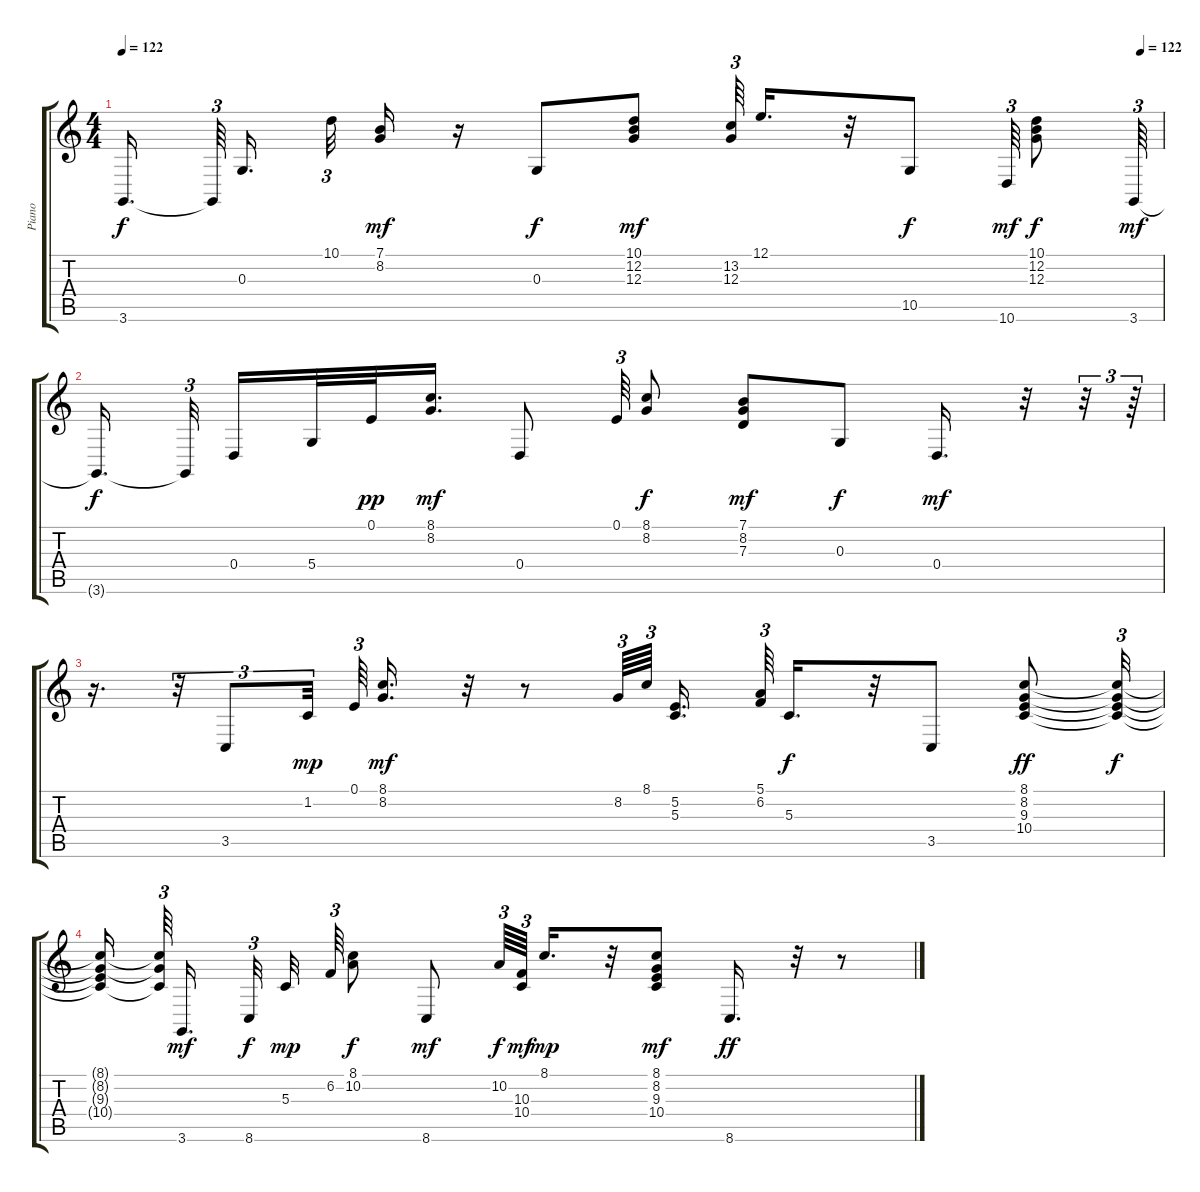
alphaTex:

\track ("Piano" "Piano") {instrument acousticgrandpiano}
\staff {score tabs}
\tuning (E4 B3 G3 D3 A2 E2) {hide}
\ts (4 4)
\tempo 122
\tempo (122 0.9791666666666666)
\clef g2
\ks c
3.6{t}.16{d dy f} 3.6{t}.64{tu (3 2)} 0.3.16{d} 10.1.32{tu (3 2)} (7.1 8.2).16{dy mf} r.16 0.3.8{dy f} (10.1 12.2 12.3).8{dy mf} (13.2 12.3).64{tu (3 2)} 12.1.16{d} r.32 10.5.8{dy f} 10.6.64{tu (3 2) dy mf} (10.1 12.2 12.3).8{dy f} 3.6.64{tu (3 2) dy mf} |
3.6{t}.16{d dy f} 3.6{t}.32{tu (3 2)} 0.4.16 5.4.32 0.1.32{dy pp} (8.1 8.2).16{d dy mf} 0.4.8 0.1.64{tu (3 2)} (8.1 8.2).8{dy f} (7.1 8.2 7.3).8{dy mf} 0.3.8{dy f} 0.4.16{d dy mf} r.32 r.32{tu (3 2)} r.64{tu (3 2)} |
r.16{d} r.32{tu (3 2)} 3.5.8{tu (3 2)} 1.2.32{tu (3 2) dy mp} 0.1.64{tu (3 2)} (8.1 8.2).16{d dy mf} r.32 r.8 8.2.64{tu (3 2)} 8.1.64{tu (3 2)} (5.2 5.3).16{d} (5.1 6.2).64{tu (3 2)} 5.3.16{d dy f} r.32 3.5.8 (8.1 8.2 9.3 10.4).8{dy ff} (8.1{t} 8.2{t} 9.3{t} 10.4{t}).32{tu (3 2) dy f} |
(8.1{t} 8.2{t} 9.3{t} 10.4{t}).16 (8.1{t} 8.2{t} 10.4{t}).64{tu (3 2)} 3.6.16{d dy mf} 8.6.32{tu (3 2) dy f} 5.3.32{dy mp} 6.2.64{tu (3 2)} (8.1 10.2).8{dy f} 8.6.8{dy mf} 10.2.64{tu (3 2) dy f} (10.3 10.4).64{tu (3 2) dy mf} 8.1.16{d dy mp} r.32 (8.1 8.2 9.3 10.4).8{dy mf} 8.6.16{d dy ff} r.32 r.8
